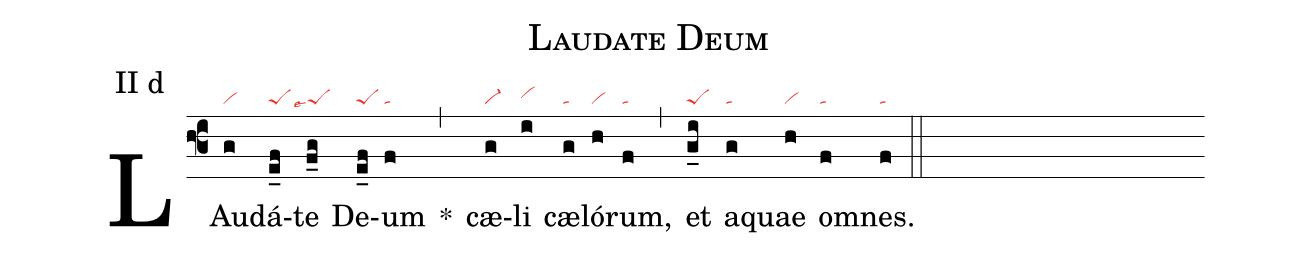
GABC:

name: Laudate Deum;
annotation: II d;
mode: 2;
nabc-lines: 1;
%%
(f3)
LAu(g|vi)dá(e_f|peS)te(f_g|```peSlse7) De(e_f|peS)um(f|ta) *(,)
cæ(g|vi-)li(i|vihh) cæ(g|ta)ló(h|vi)rum,(f|ta) (,)
et(g_i|peS) a(g|ta)quae(h|vi) o(f|ta)mnes.(f|ta) (::)
